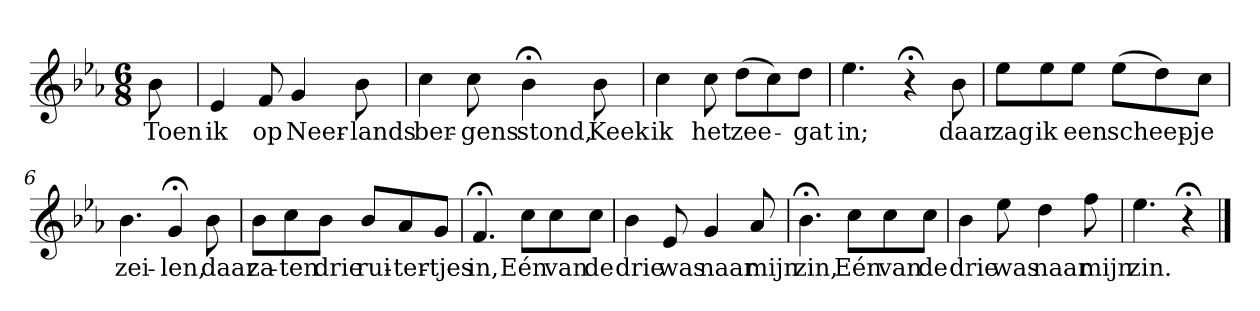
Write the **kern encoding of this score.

**kern	**text
*part1	*part1
*staff1	*staff1
*k[b-e-a-]	*
*E-:	*
*M6/8	*
*MM120	*
=	=
8b-	Toen
=1	=1
4e-	ik
8f	op
4g	Neer-
8b-	-lands
=2	=2
4cc	ber-
8cc	-gens
4b-;<	stond,
8b-	Keek
=3	=3
4cc	ik
8cc	het
(8ddL	zee-
8cc)	.
8ddJ	-gat
=4	=4
4.ee-	in;
4r;<	.
8b-	daar
=5	=5
8ee-L	zag
8ee-	ik
8ee-J	een
(8ee-L	scheep-
8dd)	.
8ccJ	-je
=6	=6
4.b-	zei-
4g;<	-len,
8b-	daar
=7	=7
8b-L	za-
8cc	-ten
8b-J	drie
8b-L	rui-
8a-	-ter-
8gJ	-tjes
=8	=8
4.f;<	in,
8ccL	Eén
8cc	van
8ccJ	de
=9	=9
4b-	drie
8e-	was
4g	naar
8a-	mijn
=10	=10
4.b-;<	zin,
8ccL	Eén
8cc	van
8ccJ	de
=11	=11
4b-	drie
8ee-	was
4dd	naar
8ff	mijn
=12	=12
4.ee-	zin.
4r;<	.
==	==
*-	*-
